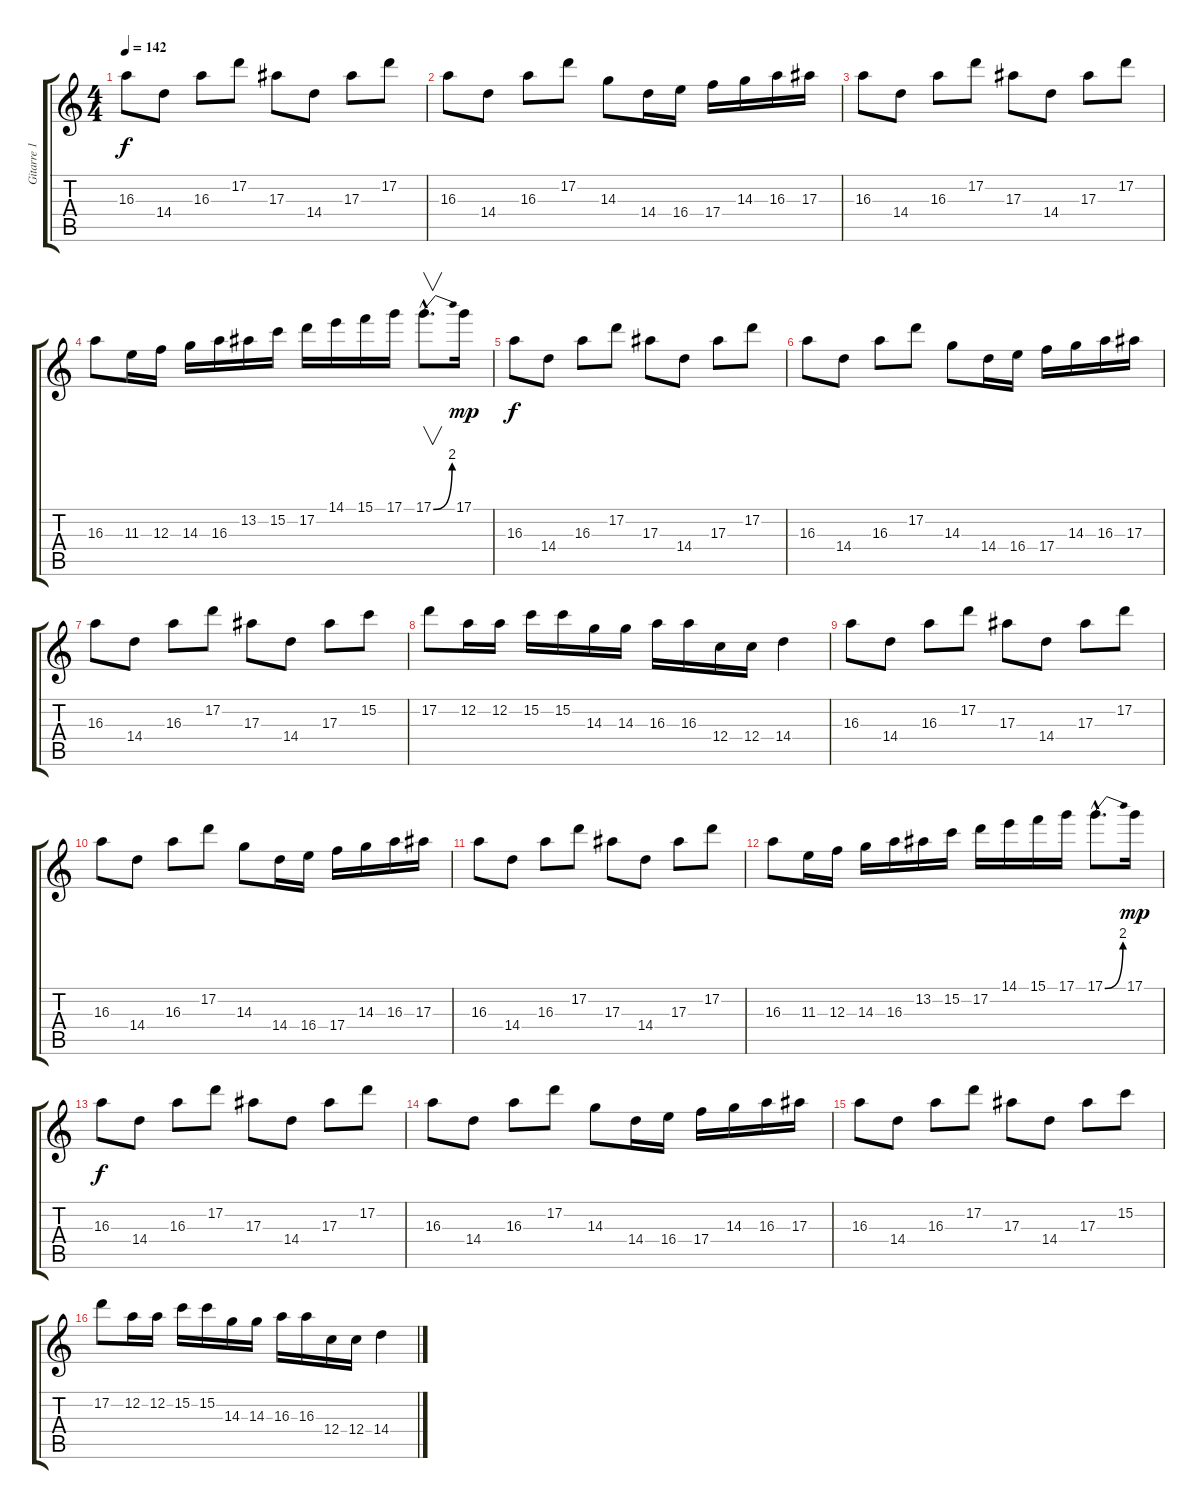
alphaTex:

\track ("Gitarre 1" "Gitarre 1") {instrument overdrivenguitar}
\staff {score tabs}
\tuning (D4 A3 F3 C3 G2 D2) {hide}
\ts (4 4)
\tempo 142
\clef g2
\ks c
16.3.8{dy f instrument overdrivenguitar} 14.4.8 16.3.8 17.2.8 17.3.8 14.4.8 17.3.8 17.2.8 |
16.3.8 14.4.8 16.3.8 17.2.8 14.3.8 14.4.16 16.4.16 17.4.16 14.3.16 16.3.16 17.3.16 |
16.3.8 14.4.8 16.3.8 17.2.8 17.3.8 14.4.8 17.3.8 17.2.8 |
16.3.8 11.3.16 12.3.16 14.3.16 16.3.16 13.2.16 15.2.16 17.2.16 14.1.16 15.1.16 17.1.16 17.1{be (bend 0 0 60 8) hac}.8{v d} 17.1.16{dy mp} |
16.3.8{dy f} 14.4.8 16.3.8 17.2.8 17.3.8 14.4.8 17.3.8 17.2.8 |
16.3.8 14.4.8 16.3.8 17.2.8 14.3.8 14.4.16 16.4.16 17.4.16 14.3.16 16.3.16 17.3.16 |
16.3.8 14.4.8 16.3.8 17.2.8 17.3.8 14.4.8 17.3.8 15.2.8 |
17.2.8 12.2.16 12.2.16 15.2.16 15.2.16 14.3.16 14.3.16 16.3.16 16.3.16 12.4.16 12.4.16 14.4.4 |
16.3.8 14.4.8 16.3.8 17.2.8 17.3.8 14.4.8 17.3.8 17.2.8 |
16.3.8 14.4.8 16.3.8 17.2.8 14.3.8 14.4.16 16.4.16 17.4.16 14.3.16 16.3.16 17.3.16 |
16.3.8 14.4.8 16.3.8 17.2.8 17.3.8 14.4.8 17.3.8 17.2.8 |
16.3.8 11.3.16 12.3.16 14.3.16 16.3.16 13.2.16 15.2.16 17.2.16 14.1.16 15.1.16 17.1.16 17.1{be (bend 0 0 60 8) hac}.8{d} 17.1.16{dy mp} |
16.3.8{dy f} 14.4.8 16.3.8 17.2.8 17.3.8 14.4.8 17.3.8 17.2.8 |
16.3.8 14.4.8 16.3.8 17.2.8 14.3.8 14.4.16 16.4.16 17.4.16 14.3.16 16.3.16 17.3.16 |
16.3.8 14.4.8 16.3.8 17.2.8 17.3.8 14.4.8 17.3.8 15.2.8 |
17.2.8 12.2.16 12.2.16 15.2.16 15.2.16 14.3.16 14.3.16 16.3.16 16.3.16 12.4.16 12.4.16 14.4.4
